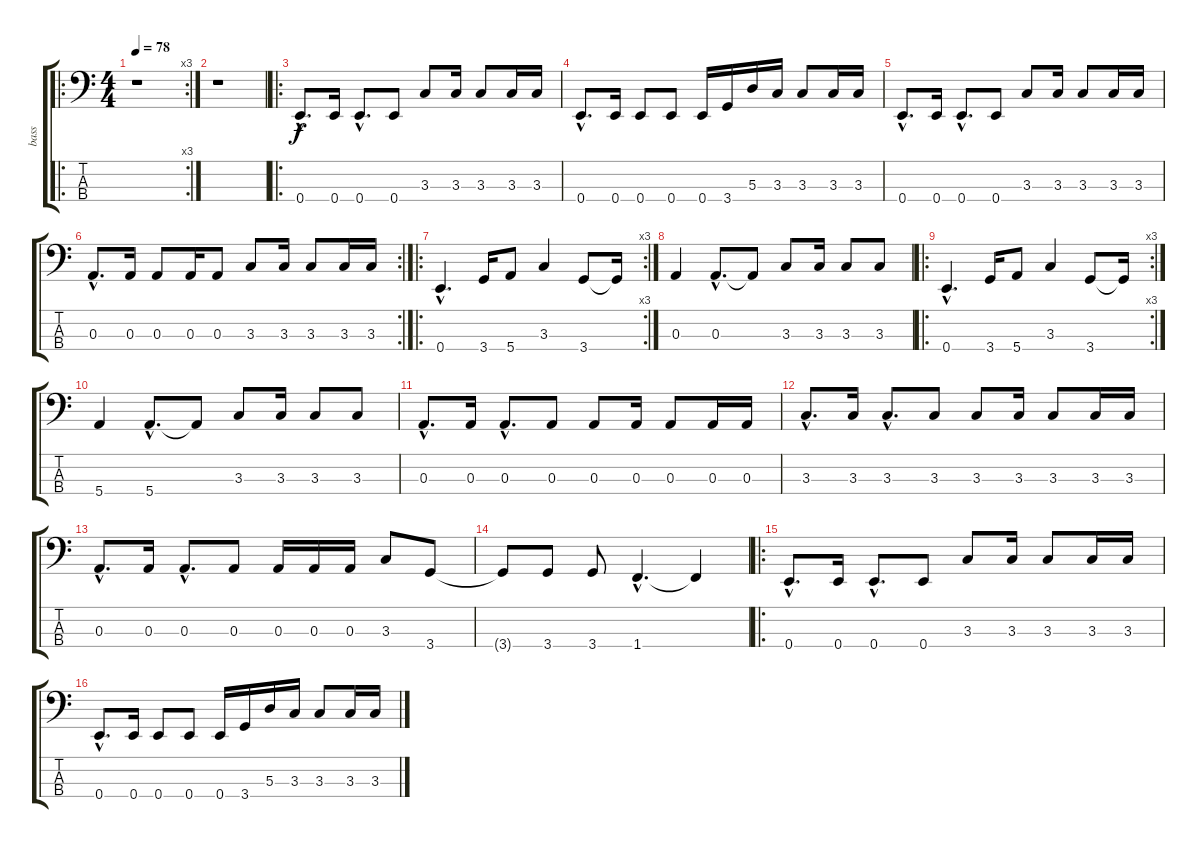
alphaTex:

\track ("bass" "bass") {instrument electricbassfinger}
\staff {score tabs}
\tuning (G2 D2 A1 E1) {hide}
\ro
\rc 3
\ts (4 4)
\tempo 78
\clef f4
\ks c
r.1{dy f instrument electricbassfinger} |
r.1 |
\ro
0.4{hac}.8{d} 0.4.16 0.4{hac}.8{d} 0.4.8 3.3.8 3.3.16 3.3.8 3.3.16 3.3.16 |
0.4{hac}.8{d} 0.4.16 0.4.8 0.4.8 0.4.16 3.4.16 5.3.16 3.3.16 3.3.8 3.3.16 3.3.16 |
0.4{hac}.8{d} 0.4.16 0.4{hac}.8{d} 0.4.8 3.3.8 3.3.16 3.3.8 3.3.16 3.3.16 |
\rc 2
0.3{hac}.8{d} 0.3.16 0.3.8 0.3.16 0.3.8 3.3.8 3.3.16 3.3.8 3.3.16 3.3.16 |
\ro
\rc 3
0.4{hac}.4{d} 3.4.16 5.4.8 3.3.4 3.4.8 3.4{t}.16 |
0.3.4 0.3{hac}.8{d} 0.3{t}.8 3.3.8 3.3.16 3.3.8 3.3.8 |
\ro
\rc 3
0.4{hac}.4{d} 3.4.16 5.4.8 3.3.4 3.4.8 3.4{t}.16 |
5.4.4 5.4{hac}.8{d} 5.4{t}.8 3.3.8 3.3.16 3.3.8 3.3.8 |
0.3{hac}.8{d} 0.3.16 0.3{hac}.8{d} 0.3.8 0.3.8 0.3.16 0.3.8 0.3.16 0.3.16 |
3.3{hac}.8{d} 3.3.16 3.3{hac}.8{d} 3.3.8 3.3.8 3.3.16 3.3.8 3.3.16 3.3.16 |
0.3{hac}.8{d} 0.3.16 0.3{hac}.8{d} 0.3.8 0.3.16 0.3.16 0.3.16 3.3.8 3.4.8 |
3.4{t}.8 3.4.8 3.4.8 1.4{hac}.4{d} 1.4{t}.4 |
\ro
0.4{hac}.8{d} 0.4.16 0.4{hac}.8{d} 0.4.8 3.3.8 3.3.16 3.3.8 3.3.16 3.3.16 |
0.4{hac}.8{d} 0.4.16 0.4.8 0.4.8 0.4.16 3.4.16 5.3.16 3.3.16 3.3.8 3.3.16 3.3.16
